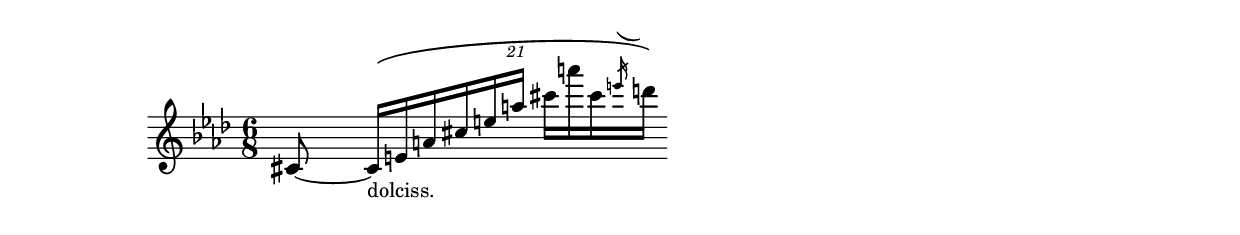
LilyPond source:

\version "2.3.24"
\include "english.ly"
#(ly:set-point-and-click 'line)
%% CVS  $Revision: 1.12 $


bc = \clef bass
tc = \clef violin
st = \staccato
piuf = \markup { \italic "pi\\`u" \dynamic "f" }
semprepiuf = \markup { \italic "sempre pi\\`u" \dynamic "f" }
rf = #(make-dynamic-script "rf")

pd = \sustainDown
pu = \sustainUp

topPart =  \relative c'' {
    \tc

    << 

        \new Voice \relative c' {
            cs8 ~
           \override TupletBracket   #'bracket-visibility = ##f
           \override TupletBracket   #'number-visibility = ##f
           \set Staff.fontSize = #-1
           \override Stem   #'length = #5.5
           \override Beam   #'thickness = #0.384
           \override Beam   #'space-function = #(lambda (beam mult) (* 0.8 (Beam::space_function beam mult)))
           \times 2/21 {
               cs16[_"dolciss." \( e a cs e a]
               cs[ a' cs, 
               \acciaccatura {
                   \once\override Slur   #'extra-offset = #'( 0 . 6 )
                   \once\override NoteHead   #'font-size = #-4
                   \once\override Stem   #'font-size = #-4
                   e16
               }
               d]\)
           }
        }
    >>
}

\score {
     \context PianoStaff <<
        \set PianoStaff.connectArpeggios = ##t
        \context Staff = treble <<
            \key f \minor
            \time 6/8
            \topPart
        >>
     >>

    \layout {
        \context {
            \type "Engraver_group_engraver"
            \name Dynamics
            \consists "Output_property_engraver"
            
            minimumVerticalExtent = #'(-1 . 1)
            pedalSustainStrings = #'("Ped." "*Ped." "*")
            pedalUnaCordaStrings = #'("una corda" "" "tre corde")
            
            \consists "Piano_pedal_engraver"
            \consists "Script_engraver"
            \consists "Dynamic_engraver"
            \consists "Text_engraver"
            \override TextScript #'font-size = #2
            \override TextScript #'font-shape = #'italic
            \override DynamicText #'extra-offset = #'(0 . 2.5)
            \override Hairpin #'extra-offset = #'(0 . 2.5)
            
            \consists "Skip_event_swallow_translator"
            
            \consists "Axis_group_engraver"
        }
    }  
}

